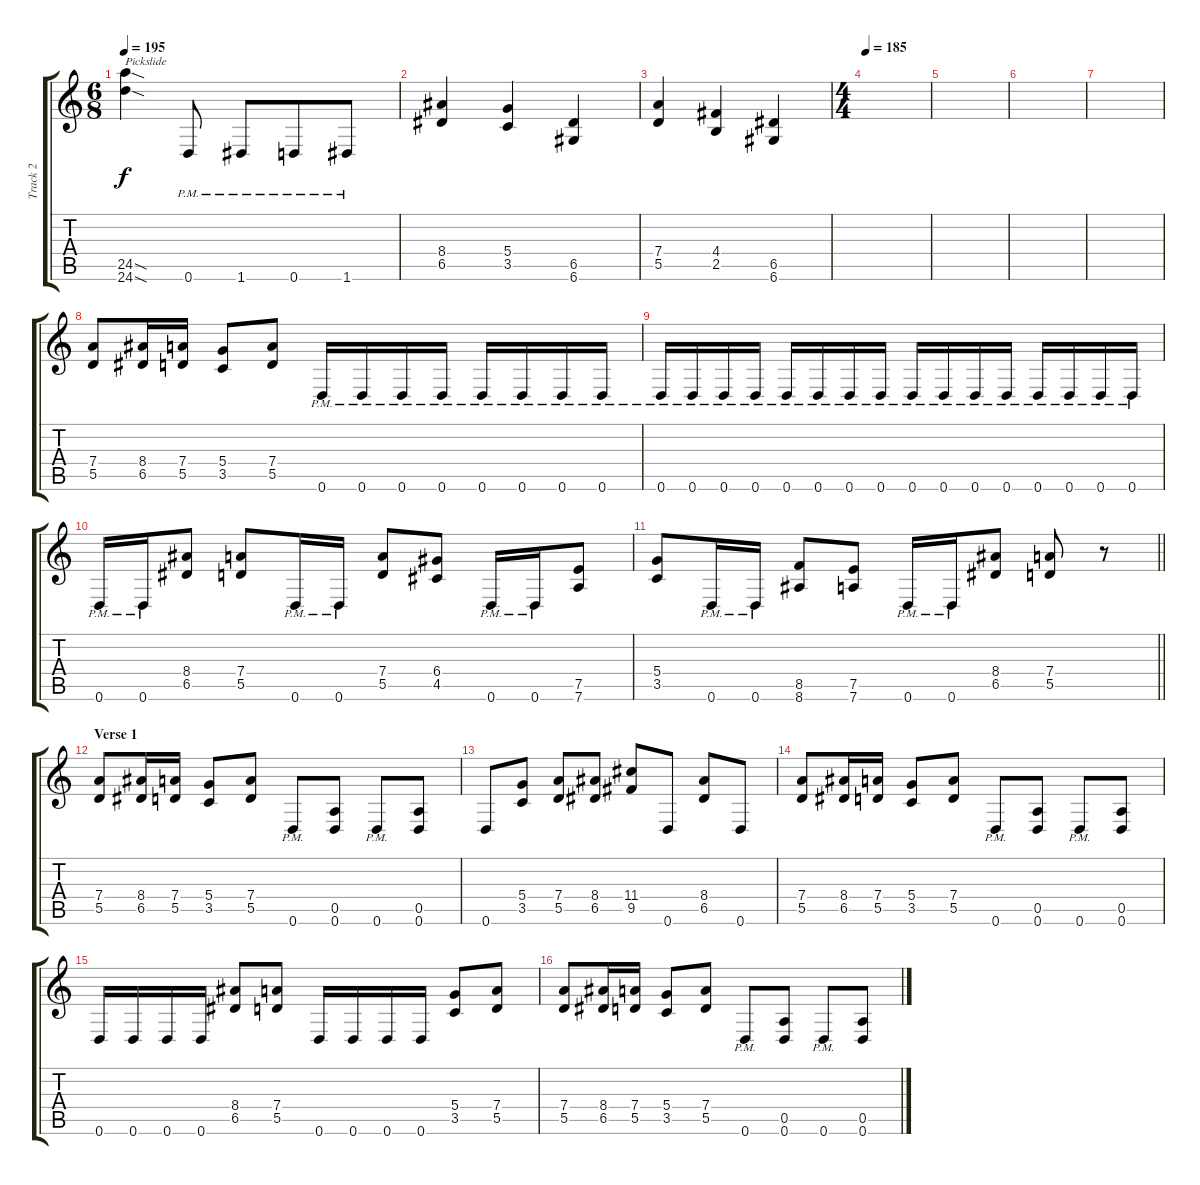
\track ("Track 2" "Track 2") {instrument overdrivenguitar}
\staff {score tabs}
\tuning (E4 B3 G3 D3 A2 D2) {hide}
\ts (6 8)
\tempo 195
\clef g2
\ks c
(24.5{sod} 24.6{sod}).4{txt "Pickslide" dy f} 0.6{pm}.8 1.6{pm}.8 0.6{pm}.8 1.6{pm}.8 |
(8.4 6.5).4 (5.4 3.5).4 (6.5 6.6).4 |
(7.4 5.5).4 (4.4 2.5).4 (6.5 6.6).4 |
\ts (4 4)
\tempo 185
|
|
|
|
(7.4 5.5).8 (8.4 6.5).16 (7.4 5.5).16 (5.4 3.5).8 (7.4 5.5).8 0.6{pm}.16 0.6{pm}.16 0.6{pm}.16 0.6{pm}.16 0.6{pm}.16 0.6{pm}.16 0.6{pm}.16 0.6{pm}.16 |
0.6{pm}.16 0.6{pm}.16 0.6{pm}.16 0.6{pm}.16 0.6{pm}.16 0.6{pm}.16 0.6{pm}.16 0.6{pm}.16 0.6{pm}.16 0.6{pm}.16 0.6{pm}.16 0.6{pm}.16 0.6{pm}.16 0.6{pm}.16 0.6{pm}.16 0.6{pm}.16 |
0.6{pm}.16 0.6{pm}.16 (8.4 6.5).8 (7.4 5.5).8 0.6{pm}.16 0.6{pm}.16 (7.4 5.5).8 (6.4 4.5).8 0.6{pm}.16 0.6{pm}.16 (7.5 7.6).8 |
\barLineRight lightlight
(5.4 3.5).8 0.6{pm}.16 0.6{pm}.16 (8.5 8.6).8 (7.5 7.6).8 0.6{pm}.16 0.6{pm}.16 (8.4 6.5).8 (7.4 5.5).8 r.8 |
\section ("" "Verse 1")
(7.4 5.5).8 (8.4 6.5).16 (7.4 5.5).16 (5.4 3.5).8 (7.4 5.5).8 0.6{pm}.8 (0.5 0.6).8 0.6{pm}.8 (0.5 0.6).8 |
0.6.8 (5.4 3.5).8 (7.4 5.5).8 (8.4 6.5).8 (11.4 9.5).8 0.6.8 (8.4 6.5).8 0.6.8 |
(7.4 5.5).8 (8.4 6.5).16 (7.4 5.5).16 (5.4 3.5).8 (7.4 5.5).8 0.6{pm}.8 (0.5 0.6).8 0.6{pm}.8 (0.5 0.6).8 |
0.6.16 0.6.16 0.6.16 0.6.16 (8.4 6.5).8 (7.4 5.5).8 0.6.16 0.6.16 0.6.16 0.6.16 (5.4 3.5).8 (7.4 5.5).8 |
(7.4 5.5).8 (8.4 6.5).16 (7.4 5.5).16 (5.4 3.5).8 (7.4 5.5).8 0.6{pm}.8 (0.5 0.6).8 0.6{pm}.8 (0.5 0.6).8
